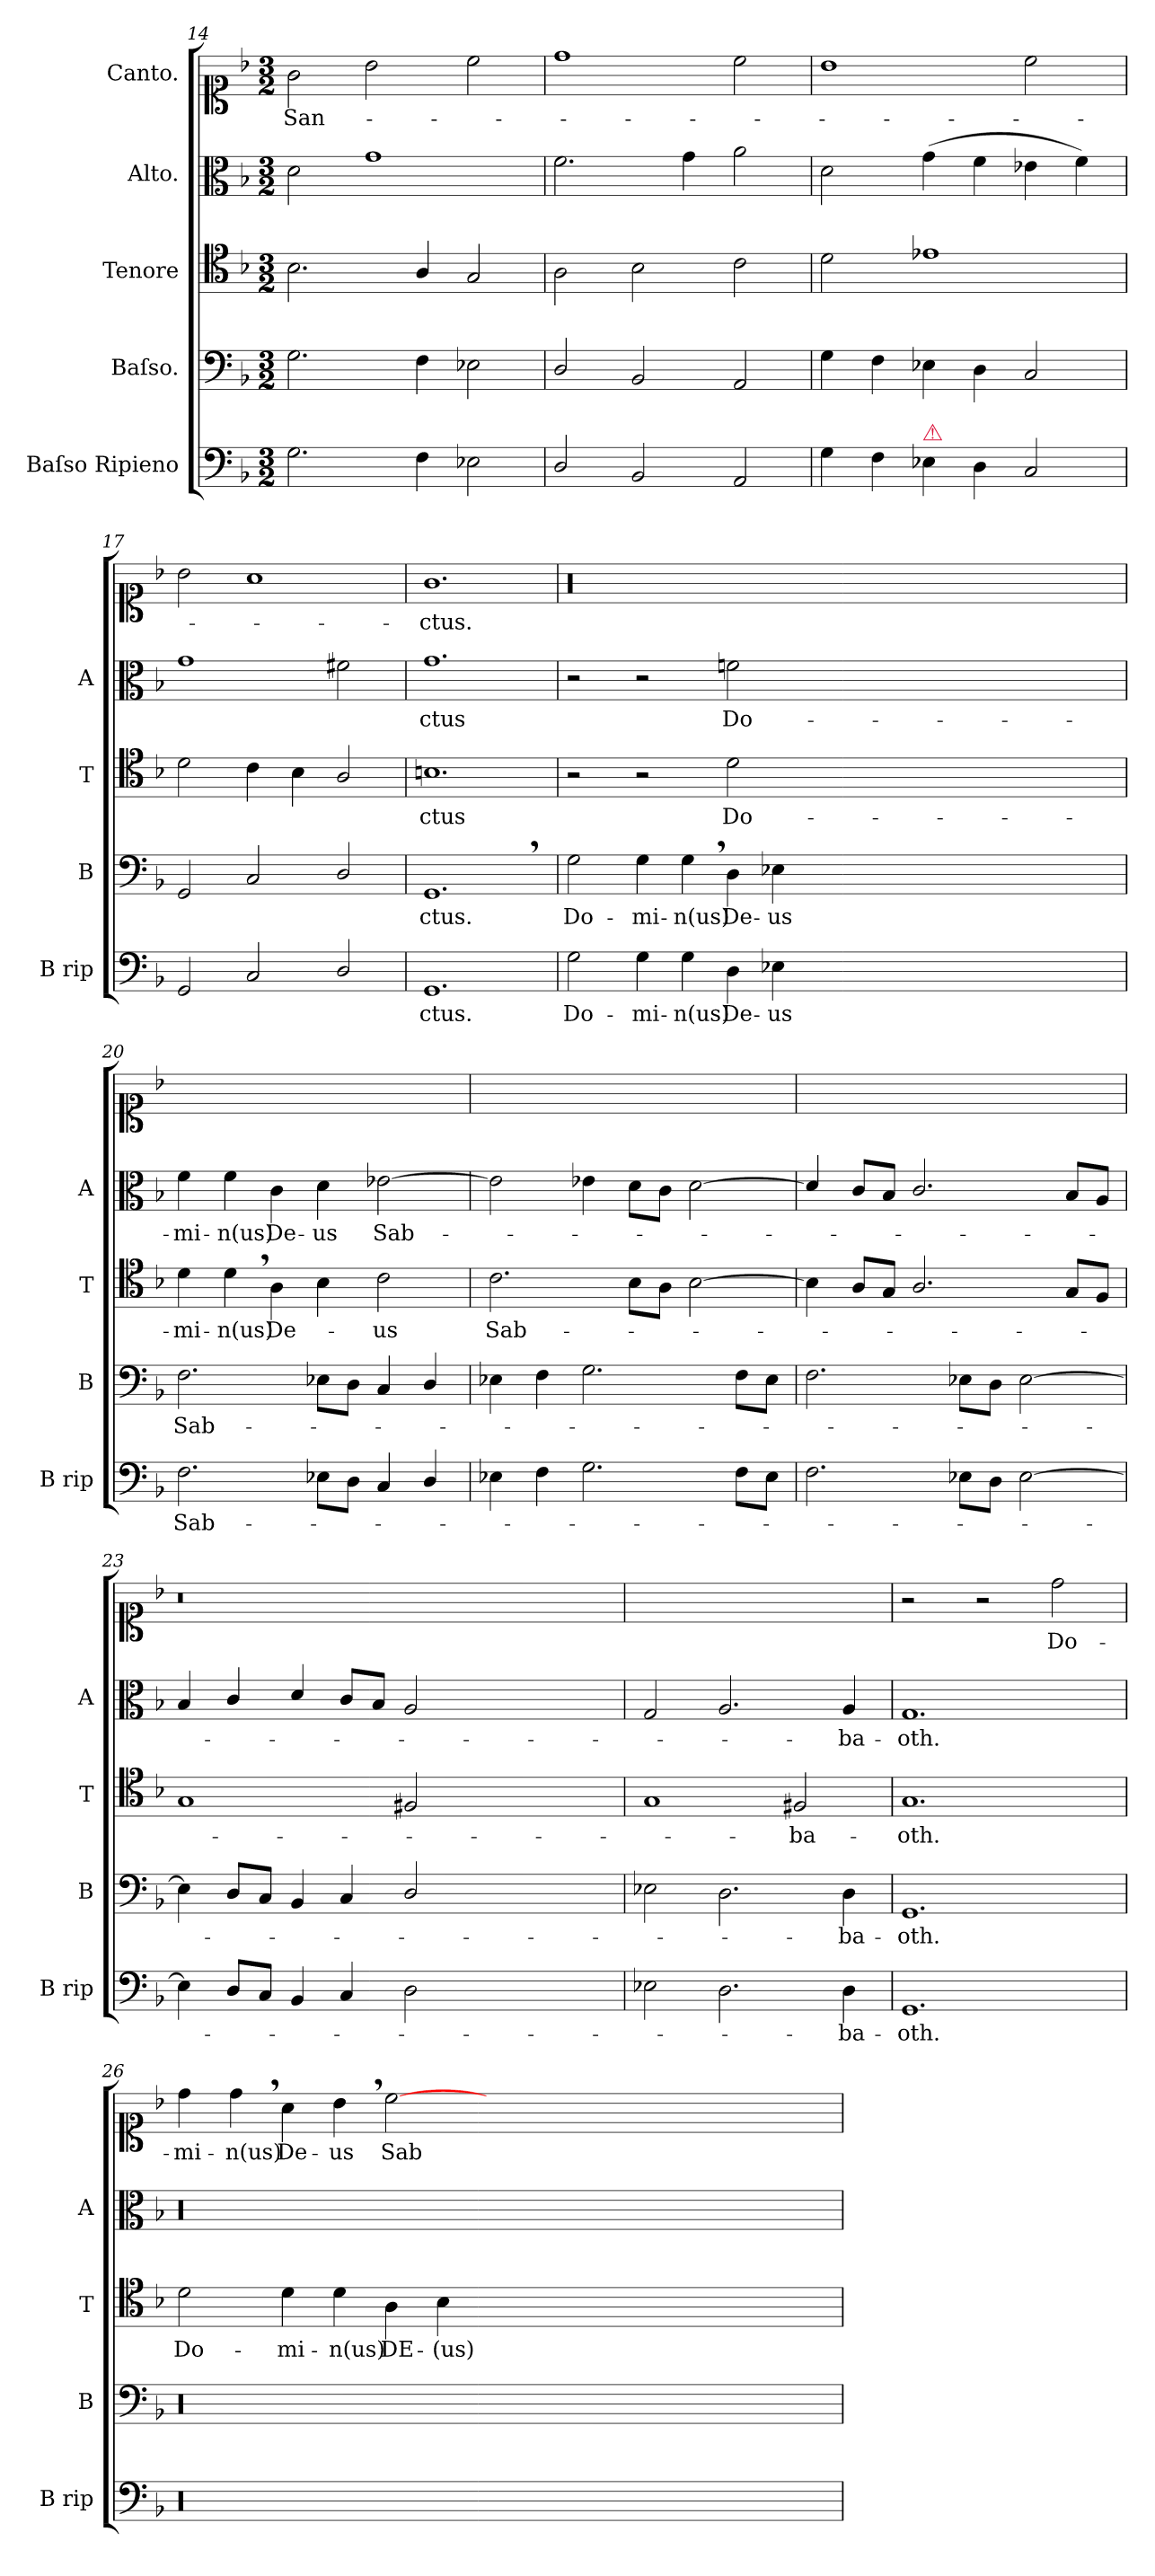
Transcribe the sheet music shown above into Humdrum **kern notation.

**kern	**text	**kern	**text	**kern	**text	**kern	**text	**kern	**text
*part5	*part5	*part4	*part4	*part3	*part3	*part2	*part2	*part1	*part1
*staff5	*staff5	*staff4	*staff4	*staff3	*staff3	*staff2	*staff2	*staff1	*staff1
*I"Baſso Ripieno	*	*I"Baſso.	*	*I"Tenore	*	*I"Alto.	*	*I"Canto.	*
*I'B rip	*	*I'B	*	*I'T	*	*I'A	*	*	*
*clefF4	*	*clefF4	*	*clefC4	*	*clefC3	*	*clefC1	*
*k[b-]	*	*k[b-]	*	*k[b-]	*	*k[b-]	*	*k[b-]	*
*M3/2	*	*M3/2	*	*M3/2	*	*M3/2	*	*M3/2	*
=14	=14	=14	=14	=14	=14	=14	=14	=14	=14
2.G\	.	2.G\	.	2.B-\	.	2d\	.	2g\	San-
.	.	.	.	.	.	1g	.	2b-\	.
4F\	.	4F\	.	4A/	.	.	.	.	.
2E-X\	.	2E-X\	.	2G/	.	.	.	2cc\	.
=15	=15	=15	=15	=15	=15	=15	=15	=15	=15
2D/	.	2D/	.	2A\	.	2.f\	.	1dd	.
2BB-/	.	2BB-/	.	2B-\	.	.	.	.	.
.	.	.	.	.	.	4g\	.	.	.
2AA/	.	2AA/	.	2c\	.	2a\	.	2cc\	.
=16	=16	=16	=16	=16	=16	=16	=16	=16	=16
4G\	.	4G\	.	2d\	.	2d\	.	1b-	.
4F\	.	4F\	.	.	.	.	.	.	.
!LO:TX:a:color=crimson:t=⚠	!	!	!	!	!	!	!	!	!
4E-X\	.	4E-X\	.	1e-X	.	(4g\	.	.	.
4D\	.	4D\	.	.	.	4f\	.	.	.
2C/	.	2C/	.	.	.	4e-X\	.	2cc\	.
.	.	.	.	.	.	4f\)	.	.	.
=17	=17	=17	=17	=17	=17	=17	=17	=17	=17
2GG/	.	2GG/	.	2d\	.	1g	.	2b-\	.
2C/	.	2C/	.	4c\	.	.	.	1a	.
.	.	.	.	4B-\	.	.	.	.	.
2D/	.	2D/	.	2A/	.	2f#X\	.	.	.
=18	=18	=18	=18	=18	=18	=18	=18	=18	=18
1.GG	-ctus.	1.GG,<	-ctus.	1.Bn	-ctus	1.g	-ctus	1.g	-ctus.
=19	=19	=19	=19	=19	=19	=19	=19	=19	=19
2G\	Do-	2G\	Do-	2r	.	2r	.	00.r	.
4G\	-mi-	4G\	-mi-	2r	.	2r	.	.	.
4G\	-n(us)	4G,<\	-n(us)	.	.	.	.	.	.
4D\	De-	4D\	De-	2d\	Do-	2fn\	Do-	.	.
4E-X\	us	4E-X\	us	.	.	.	.	.	.
00ryy	.	00ryy	.	00ryy	.	00ryy	.	.	.
2ryy	.	2ryy	.	2ryy	.	2ryy	.	.	.
=20	=20	=20	=20	=20	=20	=20	=20	=20	=20
2.F\	Sab-	2.F\	Sab-	4d\	-mi-	4f\	-mi-	1.ryy	.
.	.	.	.	4d,<\	-n(us)	4f\	-n(us)	.	.
.	.	.	.	4A\	De-	4c\	De-	.	.
8E-X\L	.	8E-X\L	.	4B-\	.	4d\	us	.	.
8D\J	.	8D\J	.	.	.	.	.	.	.
4C/	.	4C/	.	2c\	-us	[2e-X\	Sab-	.	.
4D/	.	4D/	.	.	.	.	.	.	.
=21	=21	=21	=21	=21	=21	=21	=21	=21	=21
4E-X\	.	4E-X\	.	2.c\	Sab-	2e-\]	.	1.ryy	.
4F\	.	4F\	.	.	.	.	.	.	.
2.G\	.	2.G\	.	.	.	4e-X\	.	.	.
.	.	.	.	8B-\L	.	8d\L	.	.	.
.	.	.	.	8A\J	.	8c\J	.	.	.
.	.	.	.	[2B-\	.	[2d\	.	.	.
8F\L	.	8F\L	.	.	.	.	.	.	.
8E-\J	.	8E-\J	.	.	.	.	.	.	.
=22	=22	=22	=22	=22	=22	=22	=22	=22	=22
2.F\	.	2.F\	.	4B-!\]	.	4d/]	.	1.ryy	.
.	.	.	.	8A/L	.	8c/L	.	.	.
.	.	.	.	8G/J	.	8B-/J	.	.	.
.	.	.	.	2.A/	.	2.c/	.	.	.
8E-X\L	.	8E-X\L	.	.	.	.	.	.	.
8D\J	.	8D\J	.	.	.	.	.	.	.
[2E-\	.	[2E-\	.	.	.	.	.	.	.
.	.	.	.	8G/L	.	8B-/L	.	.	.
.	.	.	.	8F/J	.	8A/J	.	.	.
=23	=23	=23	=23	=23	=23	=23	=23	=23	=23
4E-!\]	.	4E-!\]	.	1G	.	4B-/	.	0.r	.
8D/L	.	8D/L	.	.	.	4c/	.	.	.
8C/J	.	8C/J	.	.	.	.	.	.	.
4BB-/	.	4BB-/	.	.	.	4d/	.	.	.
4C/	.	4C/	.	.	.	8c/L	.	.	.
.	.	.	.	.	.	8B-/J	.	.	.
2D\	.	2D/	.	2F#X/	.	2A/	.	.	.
1.ryy	.	1.ryy	.	1.ryy	.	1.ryy	.	.	.
=24	=24	=24	=24	=24	=24	=24	=24	=24	=24
2E-X\	.	2E-X\	.	1G	.	2G/	.	1.ryy	.
2.D\	.	2.D\	.	.	.	2.A/	.	.	.
.	.	.	.	2F#X/	-ba-	.	.	.	.
4D\	-ba-	4D\	-ba-	.	.	4A/	-ba-	.	.
=25	=25	=25	=25	=25	=25	=25	=25	=25	=25
1.GG	-oth.	1.GG	-oth.	1.G	-oth.	1.G	-oth.	2r	.
.	.	.	.	.	.	.	.	2r	.
.	.	.	.	.	.	.	.	2dd\	Do-
=26	=26	=26	=26	=26	=26	=26	=26	=26	=26
00.r	.	00.r	.	2d\	Do-	00.r	.	4dd\	-mi-
.	.	.	.	.	.	.	.	4dd,<\	-n(us)
.	.	.	.	4d\	-mi-	.	.	4a\	De-
.	.	.	.	4d\	-n(us)	.	.	4b-,<\	-us
.	.	.	.	4A\	DE-	.	.	[2cc\	Sab-
.	.	.	.	4B-\	-(us)	.	.	.	.
.	.	.	.	00ryy	.	.	.	00ryy	.
.	.	.	.	2ryy	.	.	.	2ryy	.
=	=	=	=	=	=	=	=	=	=
*-	*-	*-	*-	*-	*-	*-	*-	*-	*-
